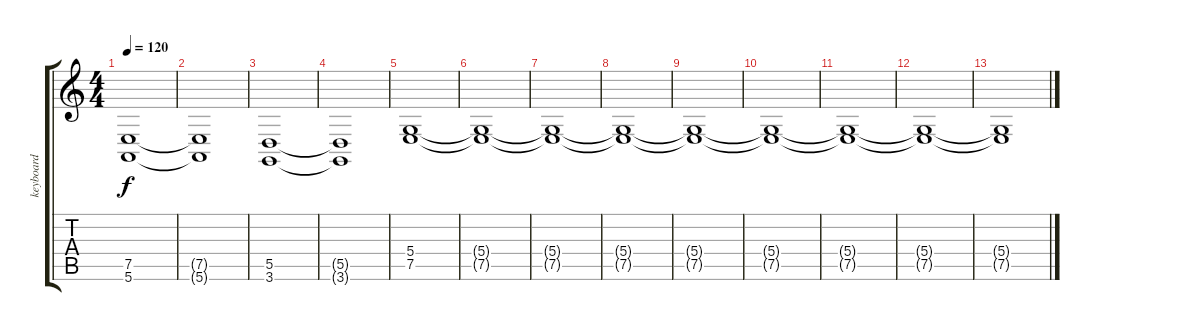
\track ("keyboard " "keyboard ") {instrument stringensemble1}
\staff {score tabs}
\tuning (E4 B3 G3 D3 A2 E2) {hide}
\ts (4 4)
\tempo 120
\clef g2
\ks c
(7.5 5.6).1{dy f} |
(7.5{t} 5.6{t}).1 |
(5.5 3.6).1 |
(5.5{t} 3.6{t}).1 |
(5.4 7.5).1 |
(5.4{t} 7.5{t}).1 |
(5.4{t} 7.5{t}).1 |
(5.4{t} 7.5{t}).1 |
(5.4{t} 7.5{t}).1 |
(5.4{t} 7.5{t}).1{volume 0} |
(5.4{t} 7.5{t}).1 |
(5.4{t} 7.5{t}).1 |
(5.4{t} 7.5{t}).1
